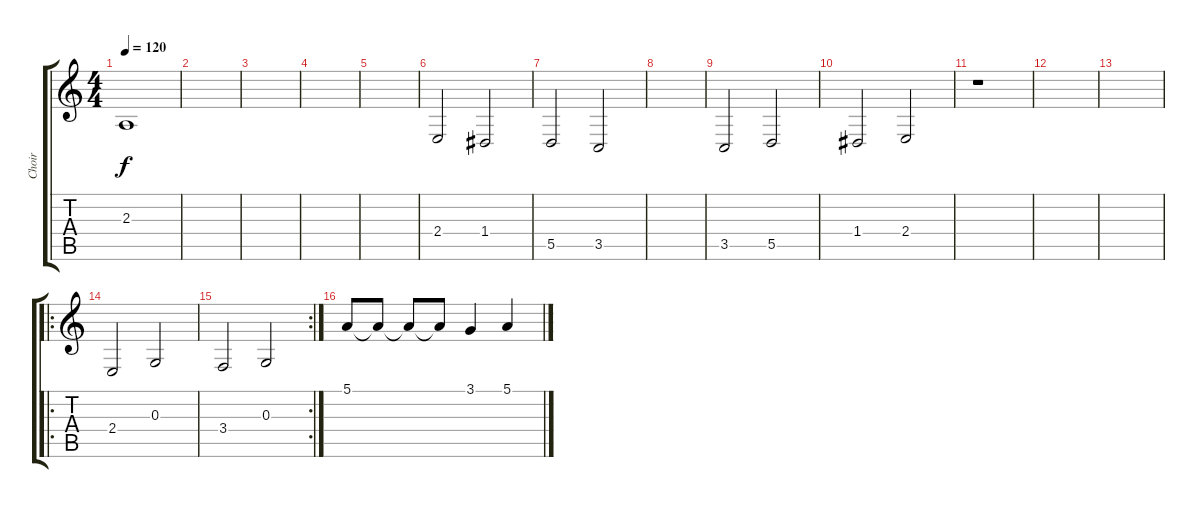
\track ("Choir" "Choir") {instrument pad4choir}
\staff {score tabs}
\tuning (E4 B3 G3 D3 A2 E2) {hide}
\ts (4 4)
\tempo 120
\clef g2
\ks c
2.3.1{dy f} |
|
|
|
|
2.4.2 1.4.2 |
5.5.2 3.5.2 |
|
3.5.2 5.5.2 |
1.4.2 2.4.2 |
r.1 |
|
|
\ro
2.4.2 0.3.2 |
\rc 2
3.4.2 0.3.2 |
5.1.8 5.1{t}.8 5.1{t}.8 5.1{t}.8 3.1.4 5.1.4
